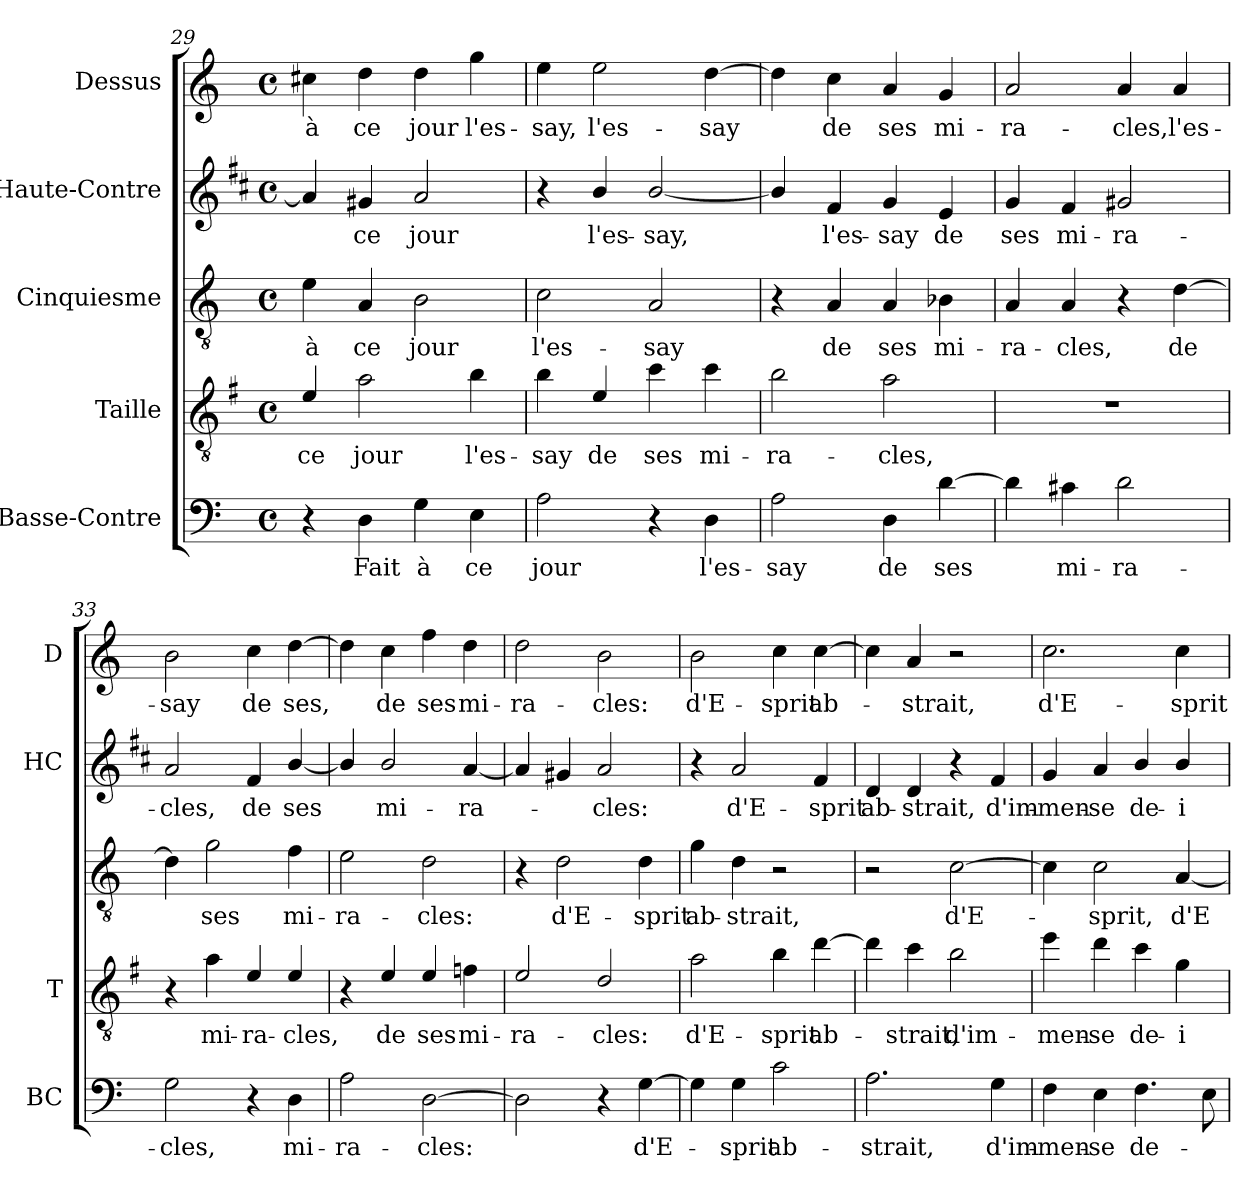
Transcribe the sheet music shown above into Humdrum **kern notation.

**kern	**text	**kern	**text	**kern	**text	**kern	**text	**kern	**text
*part5	*part5	*part4	*part4	*part3	*part3	*part2	*part2	*part1	*part1
*staff5	*staff5	*staff4	*staff4	*staff3	*staff3	*staff2	*staff2	*staff1	*staff1
*I"Basse-Contre	*	*I"Taille	*	*I"Cinquiesme	*	*I"Haute-Contre	*	*I"Dessus	*
*I'BC	*	*I'T	*	*	*	*I'HC	*	*I'D	*
*clefF4	*	*clefGv2	*	*clefGv2	*	*clefG2	*	*clefG2	*
*	*	*ITrd4c7	*	*	*	*ITrd1c2	*	*	*
*k[]	*	*k[]	*	*k[]	*	*k[]	*	*k[]	*
*C:	*	*C:	*	*C:	*	*C:	*	*C:	*
*M4/4	*	*M4/4	*	*M4/4	*	*M4/4	*	*M4/4	*
*met(c)	*	*met(c)	*	*met(c)	*	*met(c)	*	*met(c)	*
=29	=29	=29	=29	=29	=29	=29	=29	=29	=29
!	!	!	!LO:LY:b	!	!LO:LY:b	!	!	!	!LO:LY:b
4r	.	4A/	ce	4e\	à	4g/]	.	4cc#X\	à
!	!LO:LY:b	!	!LO:LY:b	!	!LO:LY:b	!	!LO:LY:b	!	!LO:LY:b
4D\	Fait	2d\	jour	4A/	ce	4f#X/	ce	4dd\	ce
!	!LO:LY:b	!	!	!	!LO:LY:b	!	!LO:LY:b	!	!LO:LY:b
4G\	à	.	.	2B\	jour	2g/	jour	4dd\	jour
!	!LO:LY:b	!	!LO:LY:b	!	!	!	!	!	!LO:LY:b
4E\	ce	4e\	l'es-	.	.	.	.	4gg\	l'es-
=30	=30	=30	=30	=30	=30	=30	=30	=30	=30
!	!LO:LY:b	!	!LO:LY:b	!	!LO:LY:b	!	!	!	!LO:LY:b
2A\	jour	4e\	-say	2c\	l'es-	4r	.	4ee\	-say,
!	!	!	!LO:LY:b	!	!	!	!LO:LY:b	!	!LO:LY:b
.	.	4A/	de	.	.	4a/	l'es-	2ee\	l'es-
!	!	!	!LO:LY:b	!	!LO:LY:b	!	!LO:LY:b	!	!
4r	.	4f\	ses	2A/	-say	[2a/	-say,	.	.
!	!LO:LY:b	!	!LO:LY:b	!	!	!	!	!	!LO:LY:b
4D\	l'es-	4f\	mi-	.	.	.	.	[4dd\	-say
=31	=31	=31	=31	=31	=31	=31	=31	=31	=31
!	!LO:LY:b	!	!LO:LY:b	!	!	!	!	!	!
2A\	-say	2e\	-ra-	4r	.	4a/]	.	4dd\]	.
!	!	!	!	!	!LO:LY:b	!	!LO:LY:b	!	!LO:LY:b
.	.	.	.	4A/	de	4e/	l'es-	4cc\	de
!	!LO:LY:b	!	!LO:LY:b	!	!LO:LY:b	!	!LO:LY:b	!	!LO:LY:b
4D\	de	2d\	-cles,	4A/	ses	4f/	-say	4a/	ses
!	!LO:LY:b	!	!	!	!LO:LY:b	!	!LO:LY:b	!	!LO:LY:b
[4d\	ses	.	.	4B-X\	mi-	4d/	de	4g/	mi-
!!LO:LB:g=z
=32	=32	=32	=32	=32	=32	=32	=32	=32	=32
!	!	!	!	!	!LO:LY:b	!	!LO:LY:b	!	!LO:LY:b
4d\]	.	1r	.	4A/	-ra-	4f/	ses	2a/	-ra-
!	!LO:LY:b	!	!	!	!LO:LY:b	!	!LO:LY:b	!	!
4c#X\	mi-	.	.	4A/	-cles,	4e/	mi-	.	.
!	!LO:LY:b	!	!	!	!	!	!LO:LY:b	!	!LO:LY:b
2d\	-ra-	.	.	4r	.	2f#X/	-ra-	4a/	-cles,
!	!	!	!	!	!LO:LY:b	!	!	!	!LO:LY:b
.	.	.	.	[4d\	de	.	.	4a/	l'es-
=33	=33	=33	=33	=33	=33	=33	=33	=33	=33
!	!LO:LY:b	!	!	!	!	!	!LO:LY:b	!	!LO:LY:b
2G\	-cles,	4r	.	4d\]	.	2g/	-cles,	2b\	-say
!	!	!	!LO:LY:b	!	!LO:LY:b	!	!	!	!
.	.	4d\	mi-	2g\	ses	.	.	.	.
!	!	!	!LO:LY:b	!	!	!	!LO:LY:b	!	!LO:LY:b
4r	.	4A/	-ra-	.	.	4e/	de	4cc\	de
!	!LO:LY:b	!	!LO:LY:b	!	!LO:LY:b	!	!LO:LY:b	!	!LO:LY:b
4D\	mi-	4A/	-cles,	4f\	mi-	[4a/	ses	[4dd\	ses,
=34	=34	=34	=34	=34	=34	=34	=34	=34	=34
!	!LO:LY:b	!	!	!	!LO:LY:b	!	!	!	!
2A\	-ra-	4r	.	2e\	-ra-	4a/]	.	4dd\]	.
!	!	!	!LO:LY:b	!	!	!	!LO:LY:b	!	!LO:LY:b
.	.	4A/	de	.	.	2a/	mi-	4cc\	de
!	!LO:LY:b	!	!LO:LY:b	!	!LO:LY:b	!	!	!	!LO:LY:b
[2D\	-cles:	4A/	ses	2d\	-cles:	.	.	4ff\	ses
!	!	!	!LO:LY:b	!	!	!	!LO:LY:b	!	!LO:LY:b
.	.	4B-X\	mi-	.	.	[4g/	-ra-	4dd\	mi-
=35	=35	=35	=35	=35	=35	=35	=35	=35	=35
!	!	!	!LO:LY:b	!	!	!	!	!	!LO:LY:b
2D\]	.	2A/	-ra-	4r	.	4g/]	.	2dd\	-ra-
!	!	!	!	!	!LO:LY:b	!	!	!	!
.	.	.	.	2d\	d'E-	4f#X/	.	.	.
!	!	!	!LO:LY:b	!	!	!	!LO:LY:b	!	!LO:LY:b
4r	.	2G/	-cles:	.	.	2g/	-cles:	2b\	-cles:
!	!LO:LY:b	!	!	!	!LO:LY:b	!	!	!	!
[4G\	d'E-	.	.	4d\	-sprit	.	.	.	.
=36	=36	=36	=36	=36	=36	=36	=36	=36	=36
!	!	!	!LO:LY:b	!	!LO:LY:b	!	!	!	!LO:LY:b
4G\]	.	2d\	d'E-	4g\	ab-	4r	.	2b\	d'E-
!	!LO:LY:b	!	!	!	!LO:LY:b	!	!LO:LY:b	!	!
4G\	-sprit	.	.	4d\	-strait,	2g/	d'E-	.	.
!	!LO:LY:b	!	!LO:LY:b	!	!	!	!	!	!LO:LY:b
2c\	ab-	4e\	-sprit	2r	.	.	.	4cc\	-sprit
!	!	!	!LO:LY:b	!	!	!	!LO:LY:b	!	!LO:LY:b
.	.	[4g\	ab-	.	.	4e/	-sprit	[4cc\	ab-
=37	=37	=37	=37	=37	=37	=37	=37	=37	=37
!	!LO:LY:b	!	!	!	!	!	!LO:LY:b	!	!
2.A\	-strait,	4g\]	.	2r	.	4c/	ab-	4cc\]	.
!	!	!	!LO:LY:b	!	!	!	!LO:LY:b	!	!LO:LY:b
.	.	4f\	-strait,	.	.	4c/	-strait,	4a/	-strait,
!	!	!	!LO:LY:b	!	!LO:LY:b	!	!	!	!
.	.	2e\	d'im-	[2c\	d'E-	4r	.	2r	.
!	!LO:LY:b	!	!	!	!	!	!LO:LY:b	!	!
4G\	d'im-	.	.	.	.	4e/	d'im-	.	.
=38	=38	=38	=38	=38	=38	=38	=38	=38	=38
!	!LO:LY:b	!	!LO:LY:b	!	!	!	!LO:LY:b	!	!LO:LY:b
4F\	-men-	4a\	-men-	4c\]	.	4f/	-men-	2.cc\	d'E-
!	!LO:LY:b	!	!LO:LY:b	!	!LO:LY:b	!	!LO:LY:b	!	!
4E\	-se	4g\	-se	2c\	-sprit,	4g/	-se	.	.
!	!LO:LY:b	!	!LO:LY:b	!	!	!	!LO:LY:b	!	!
4.F\	de-	4f\	de-	.	.	4a/	de-	.	.
!	!	!	!LO:LY:b	!	!LO:LY:b	!	!LO:LY:b	!	!LO:LY:b
.	.	4c\	-i-	[4A/	d'E-	4a/	-i-	4cc\	-sprit
8E\	.	.	.	.	.	.	.	.	.
=	=	=	=	=	=	=	=	=	=
*-	*-	*-	*-	*-	*-	*-	*-	*-	*-
